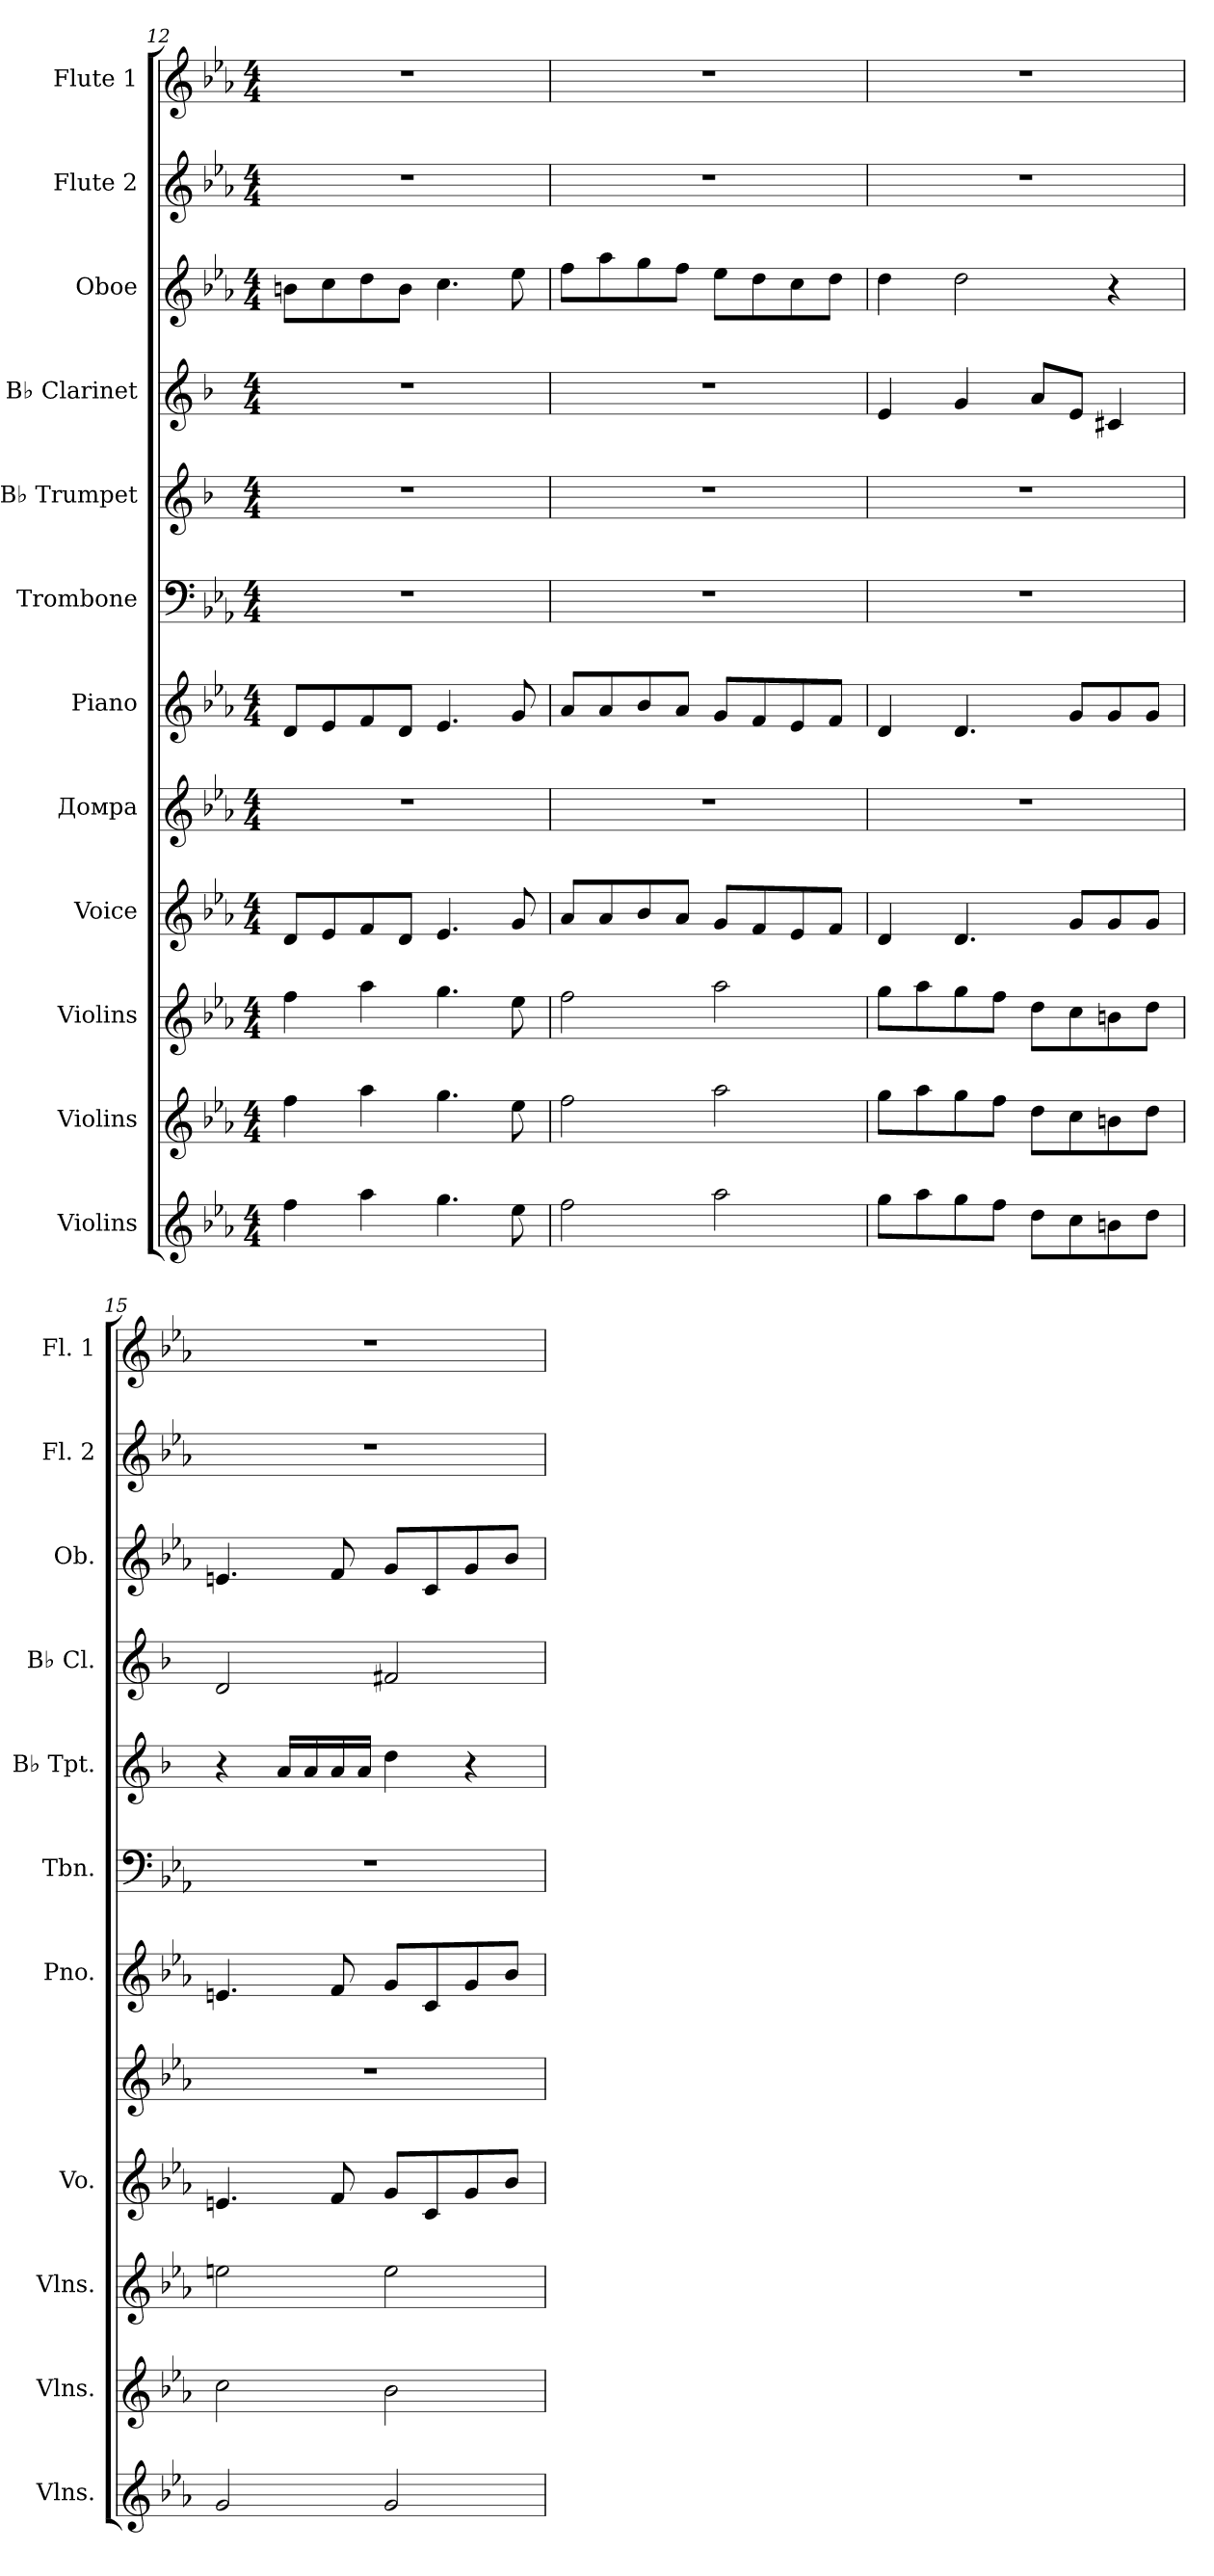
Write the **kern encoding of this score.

**kern	**kern	**kern	**kern	**kern	**kern	**kern	**kern	**kern	**kern	**kern	**kern
*part12	*part11	*part10	*part9	*part8	*part7	*part6	*part5	*part4	*part3	*part2	*part1
*staff12	*staff11	*staff10	*staff9	*staff8	*staff7	*staff6	*staff5	*staff4	*staff3	*staff2	*staff1
*I"Violins	*I"Violins	*I"Violins	*I"Voice	*I"Домра	*I"Piano	*I"Trombone	*I"B♭ Trumpet	*I"B♭ Clarinet	*I"Oboe	*I"Flute 2	*I"Flute 1
*I'Vlns.	*I'Vlns.	*I'Vlns.	*I'Vo.	*	*I'Pno.	*I'Tbn.	*I'B♭ Tpt.	*I'B♭ Cl.	*I'Ob.	*I'Fl. 2	*I'Fl. 1
!!LO:PB:g=z
*clefG2	*clefG2	*clefG2	*clefG2	*clefG2	*clefG2	*clefF4	*clefG2	*clefG2	*clefG2	*clefG2	*clefG2
*	*	*	*	*	*	*	*ITrd1c2	*ITrd1c2	*	*	*
*k[b-e-a-]	*k[b-e-a-]	*k[b-e-a-]	*k[b-e-a-]	*k[b-e-a-]	*k[b-e-a-]	*k[b-e-a-]	*k[b-e-a-]	*k[b-e-a-]	*k[b-e-a-]	*k[b-e-a-]	*k[b-e-a-]
*M4/4	*M4/4	*M4/4	*M4/4	*M4/4	*M4/4	*M4/4	*M4/4	*M4/4	*M4/4	*M4/4	*M4/4
=12	=12	=12	=12	=12	=12	=12	=12	=12	=12	=12	=12
4ff\	4ff\	4ff\	8d/L	1r	8d/L	1r	1r	1r	8bn\L	1r	1r
.	.	.	8e-/	.	8e-/	.	.	.	8cc\	.	.
4aa-\	4aa-\	4aa-\	8f/	.	8f/	.	.	.	8dd\	.	.
.	.	.	8d/J	.	8d/J	.	.	.	8b\J	.	.
4.gg\	4.gg\	4.gg\	4.e-/	.	4.e-/	.	.	.	4.cc\	.	.
8ee-\	8ee-\	8ee-\	8g/	.	8g/	.	.	.	8ee-\	.	.
=13	=13	=13	=13	=13	=13	=13	=13	=13	=13	=13	=13
2ff\	2ff\	2ff\	8a-/L	1r	8a-/L	1r	1r	1r	8ff\L	1r	1r
.	.	.	8a-/	.	8a-/	.	.	.	8aa-\	.	.
.	.	.	8b-/	.	8b-/	.	.	.	8gg\	.	.
.	.	.	8a-/J	.	8a-/J	.	.	.	8ff\J	.	.
2aa-\	2aa-\	2aa-\	8g/L	.	8g/L	.	.	.	8ee-\L	.	.
.	.	.	8f/	.	8f/	.	.	.	8dd\	.	.
.	.	.	8e-/	.	8e-/	.	.	.	8cc\	.	.
.	.	.	8f/J	.	8f/J	.	.	.	8dd\J	.	.
=14	=14	=14	=14	=14	=14	=14	=14	=14	=14	=14	=14
8gg\L	8gg\L	8gg\L	4d/	1r	4d/	1r	1r	4d/	4dd\	1r	1r
8aa-\	8aa-\	8aa-\	.	.	.	.	.	.	.	.	.
8gg\	8gg\	8gg\	4.d/	.	4.d/	.	.	4f/	2dd\	.	.
8ff\J	8ff\J	8ff\J	.	.	.	.	.	.	.	.	.
8dd\L	8dd\L	8dd\L	.	.	.	.	.	8g/L	.	.	.
8cc\	8cc\	8cc\	8g/L	.	8g/L	.	.	8d/J	.	.	.
8bn\	8bn\	8bn\	8g/	.	8g/	.	.	4Bn/	4r	.	.
8dd\J	8dd\J	8dd\J	8g/J	.	8g/J	.	.	.	.	.	.
=15	=15	=15	=15	=15	=15	=15	=15	=15	=15	=15	=15
2g/	2cc\	2een\	4.en/	1r	4.en/	1r	4r	2c/	4.en/	1r	1r
.	.	.	.	.	.	.	16g/LL	.	.	.	.
.	.	.	.	.	.	.	16g/	.	.	.	.
.	.	.	8f/	.	8f/	.	16g/	.	8f/	.	.
.	.	.	.	.	.	.	16g/JJ	.	.	.	.
2g/	2b-\	2ee\	8g/L	.	8g/L	.	4cc\	2en/	8g/L	.	.
.	.	.	8c/	.	8c/	.	.	.	8c/	.	.
.	.	.	8g/	.	8g/	.	4r	.	8g/	.	.
.	.	.	8b-/J	.	8b-/J	.	.	.	8b-/J	.	.
=	=	=	=	=	=	=	=	=	=	=	=
*-	*-	*-	*-	*-	*-	*-	*-	*-	*-	*-	*-
